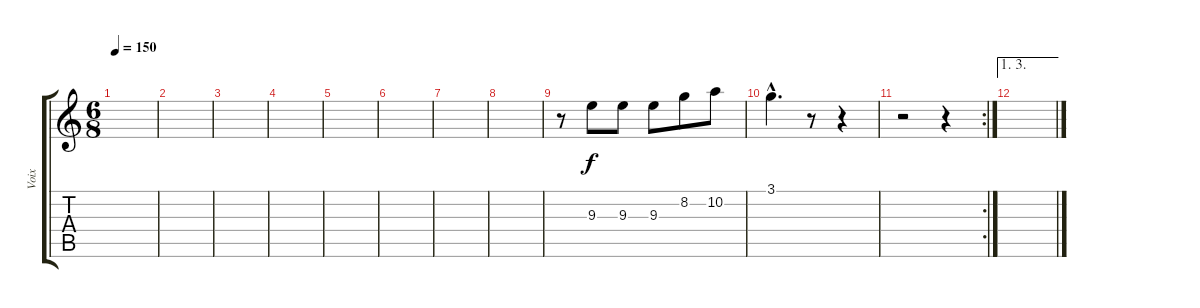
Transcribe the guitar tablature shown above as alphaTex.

\track ("Voix" "Voix") {instrument electricguitarjazz}
\staff {score tabs}
\tuning (E4 B3 G3 D3 A2 E2) {hide}
\ts (6 8)
\tempo 150
\clef g2
\ks c
|
|
|
|
|
|
|
|
r.8 9.3.8 9.3.8 9.3.8 8.2.8 10.2.8 |
3.1{hac}.4{d} r.8 r.4 |
\rc 2
r.2 r.4 |
\ae (1 3)
